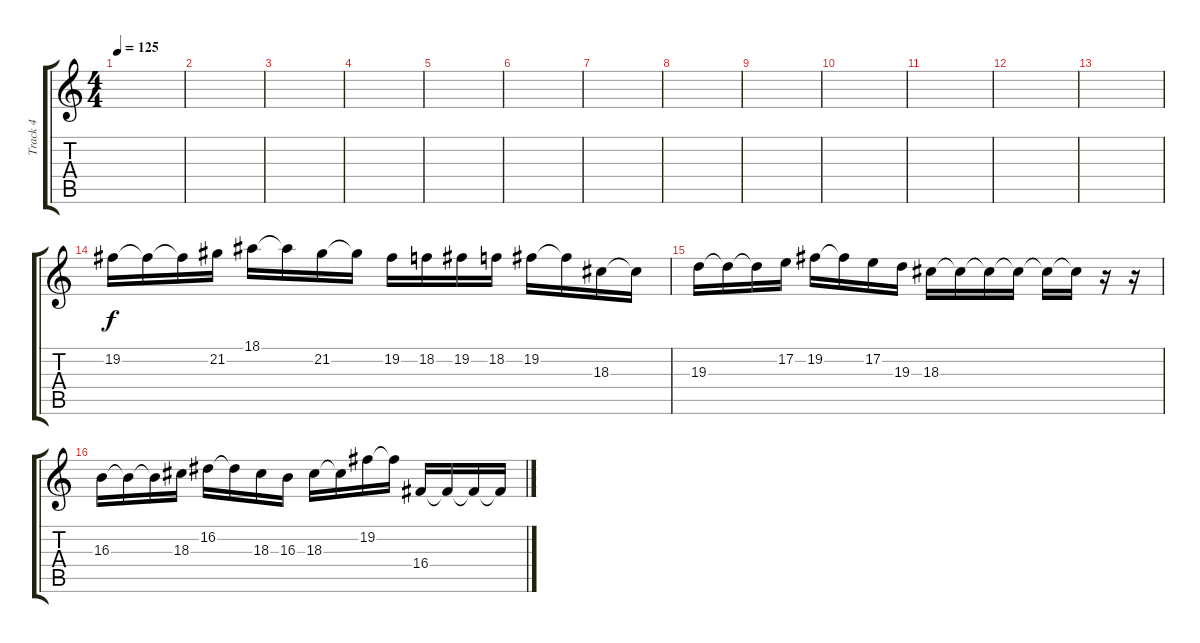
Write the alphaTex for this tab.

\track ("Track 4" "Track 4") {instrument flute bank 255}
\staff {score tabs}
\tuning (E4 B3 G3 D3 A2 E2) {hide}
\ts (4 4)
\tempo 125
\clef g2
\ks c
|
|
|
|
|
|
|
|
|
|
|
|
|
19.2.16 19.2{t}.16 19.2{t}.16 21.2.16 18.1.16 18.1{t}.16 21.2.16 21.2{t}.16 19.2.16 18.2.16 19.2.16 18.2.16 19.2.16 19.2{t}.16 18.3.16 18.3{t}.16 |
19.3.16 19.3{t}.16 19.3{t}.16 17.2.16 19.2.16 19.2{t}.16 17.2.16 19.3.16 18.3.16 18.3{t}.16 18.3{t}.16 18.3{t}.16 18.3{t}.16 18.3{t}.16 r.16 r.16 |
16.3.16 16.3{t}.16 16.3{t}.16 18.3.16 16.2.16 16.2{t}.16 18.3.16 16.3.16 18.3.16 18.3{t}.16 19.2.16 19.2{t}.16 16.4.16 16.4{t}.16 16.4{t}.16 16.4{t}.16
